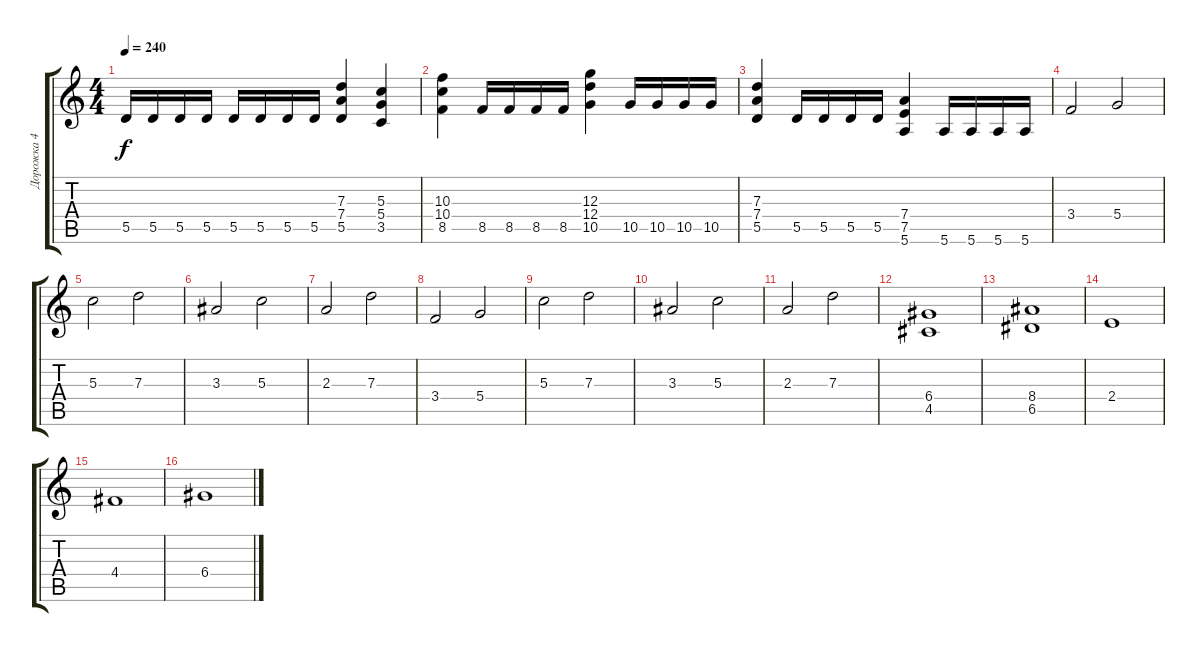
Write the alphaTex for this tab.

\track ("Дорожка 4" "Дорожка 4") {instrument overdrivenguitar}
\staff {score tabs}
\tuning (E4 B3 G3 D3 A2 E2) {hide}
\ts (4 4)
\tempo 240
\clef g2
\ks c
5.5.16{dy f} 5.5.16 5.5.16 5.5.16 5.5.16 5.5.16 5.5.16 5.5.16 (7.3 7.4 5.5).4 (5.3 5.4 3.5).4 |
(10.3 10.4 8.5).4 8.5.16 8.5.16 8.5.16 8.5.16 (12.3 12.4 10.5).4 10.5.16 10.5.16 10.5.16 10.5.16 |
(7.3 7.4 5.5).4 5.5.16 5.5.16 5.5.16 5.5.16 (7.4 7.5 5.6).4 5.6.16 5.6.16 5.6.16 5.6.16 |
3.4.2 5.4.2 |
5.3.2 7.3.2 |
3.3.2 5.3.2 |
2.3.2 7.3.2 |
3.4.2 5.4.2 |
5.3.2 7.3.2 |
3.3.2 5.3.2 |
2.3.2 7.3.2 |
(6.4 4.5).1 |
(8.4 6.5).1 |
2.4.1 |
4.4.1 |
6.4.1
